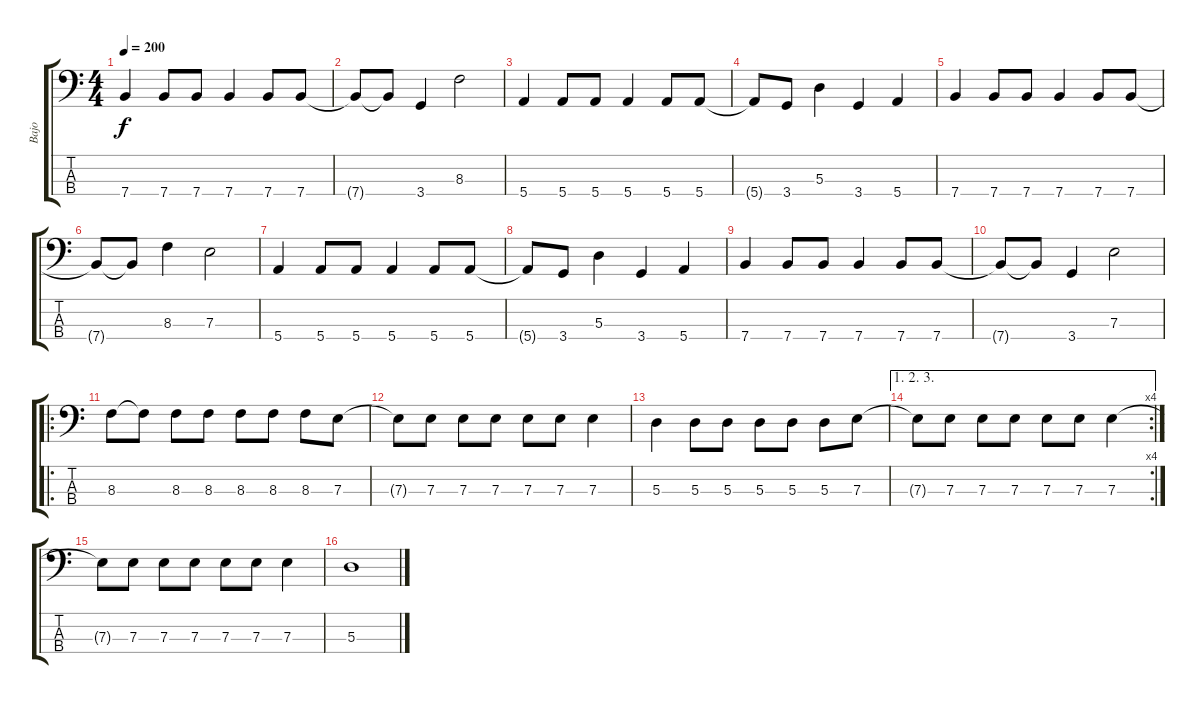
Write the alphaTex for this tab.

\track ("Bajo" "Bajo") {instrument electricbassfinger}
\staff {score tabs}
\tuning (G2 D2 A1 E1) {hide}
\ts (4 4)
\tempo 200
\clef f4
\ks c
7.4.4{dy f} 7.4.8 7.4.8 7.4.4 7.4.8 7.4.8 |
7.4{t}.8 7.4{t}.8 3.4.4 8.3.2 |
5.4.4 5.4.8 5.4.8 5.4.4 5.4.8 5.4.8 |
5.4{t}.8 3.4.8 5.3.4 3.4.4 5.4.4 |
7.4.4 7.4.8 7.4.8 7.4.4 7.4.8 7.4.8 |
7.4{t}.8 7.4{t}.8 8.3.4 7.3.2 |
5.4.4 5.4.8 5.4.8 5.4.4 5.4.8 5.4.8 |
5.4{t}.8 3.4.8 5.3.4 3.4.4 5.4.4 |
7.4.4 7.4.8 7.4.8 7.4.4 7.4.8 7.4.8 |
7.4{t}.8 7.4{t}.8 3.4.4 7.3.2 |
\ro
8.3.8 8.3{t}.8 8.3.8 8.3.8 8.3.8 8.3.8 8.3.8 7.3.8 |
7.3{t}.8 7.3.8 7.3.8 7.3.8 7.3.8 7.3.8 7.3.4 |
5.3.4 5.3.8 5.3.8 5.3.8 5.3.8 5.3.8 7.3.8 |
\ae (1 2 3)
\rc 4
7.3{t}.8 7.3.8 7.3.8 7.3.8 7.3.8 7.3.8 7.3.4 |
7.3{t}.8 7.3.8 7.3.8 7.3.8 7.3.8 7.3.8 7.3.4 |
5.3.1
